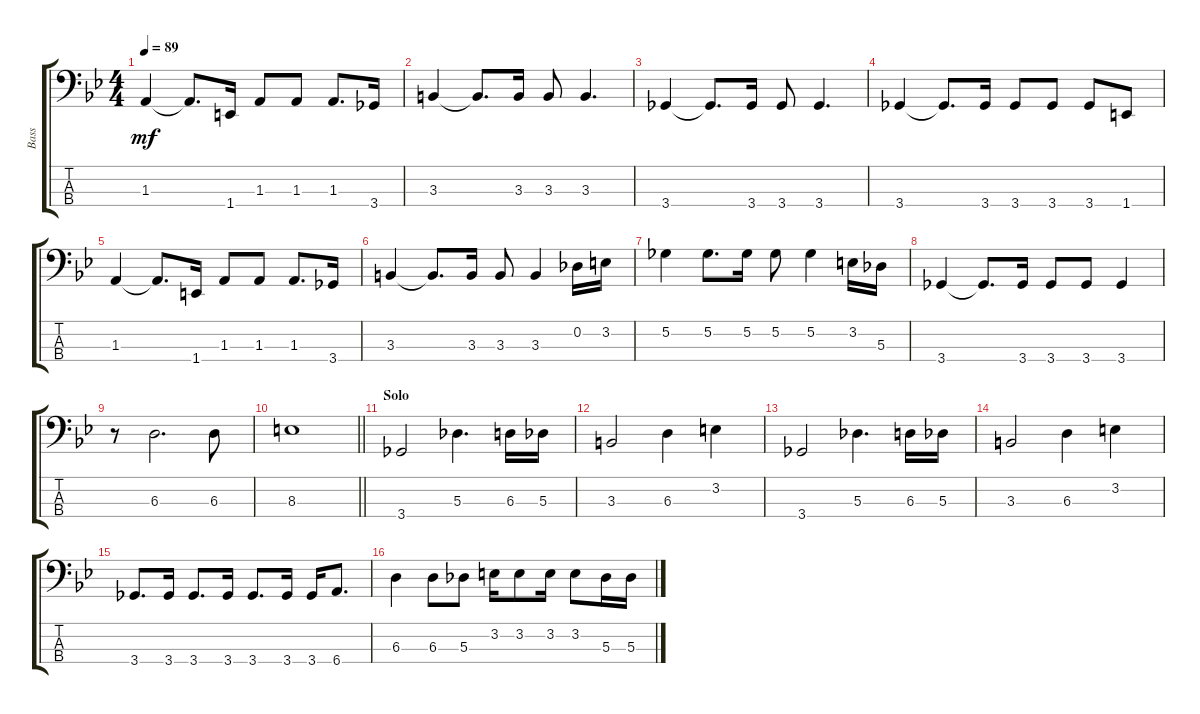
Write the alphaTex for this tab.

\track ("Bass" "Bass") {instrument electricbasspick}
\staff {score tabs}
\tuning (Gb2 Db2 Ab1 Eb1) {hide}
\ts (4 4)
\tempo 89
\clef f4
\ks bb
1.3.4{dy mf} 1.3{t}.8{d} 1.4.16 1.3.8 1.3.8 1.3.8{d} 3.4.16 |
3.3.4 3.3{t}.8{d} 3.3.16 3.3.8 3.3.4{d} |
3.4.4 3.4{t}.8{d} 3.4.16 3.4.8 3.4.4{d} |
3.4.4 3.4{t}.8{d} 3.4.16 3.4.8 3.4.8 3.4.8 1.4.8 |
1.3.4 1.3{t}.8{d} 1.4.16 1.3.8 1.3.8 1.3.8{d} 3.4.16 |
3.3.4 3.3{t}.8{d} 3.3.16 3.3.8 3.3.4 0.2.16 3.2.16 |
5.2.4 5.2.8{d} 5.2.16 5.2.8 5.2.4 3.2.16 5.3.16 |
3.4.4 3.4{t}.8{d} 3.4.16 3.4.8 3.4.8 3.4.4 |
r.8 6.3.2{d} 6.3.8 |
\barLineRight lightlight
8.3.1 |
\section ("" "Solo")
3.4.2 5.3.4{d} 6.3.16 5.3.16 |
3.3.2 6.3.4 3.2.4 |
3.4.2 5.3.4{d} 6.3.16 5.3.16 |
3.3.2 6.3.4 3.2.4 |
3.4.8{d} 3.4.16 3.4.8{d} 3.4.16 3.4.8{d} 3.4.16 3.4.16 6.4.8{d} |
6.3.4 6.3.8 5.3.8 3.2.16 3.2.8 3.2.16 3.2.8 5.3.16 5.3.16
